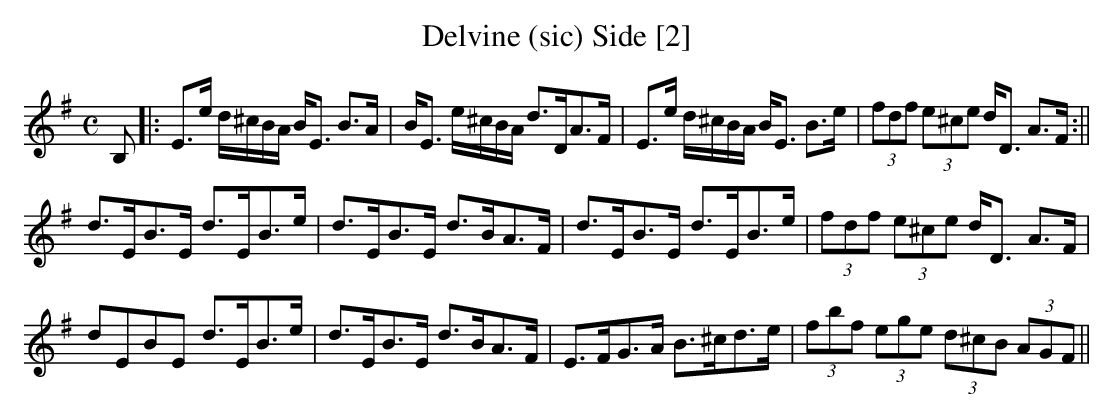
X:1
T:Delvine (sic) Side [2]
M:C
L:1/8
K:Emin
B,|:E>e d/^c/B/A/ B<E B>A|B<E e/^c/B/A/ d>DA>F|E>e d/^c/B/A/ B<E B>e|(3fdf (3e^ce d<D A>F:||
d>EB>E d>EB>e|d>EB>E d>BA>F|d>EB>E d>EB>e|(3fdf (3e^ce d<D A>F|
dEBE d>EB>e|d>EB>E d>BA>F|E>FG>A B>^cd>e|(3fbf (3ege (3d^cB (3AGF||
